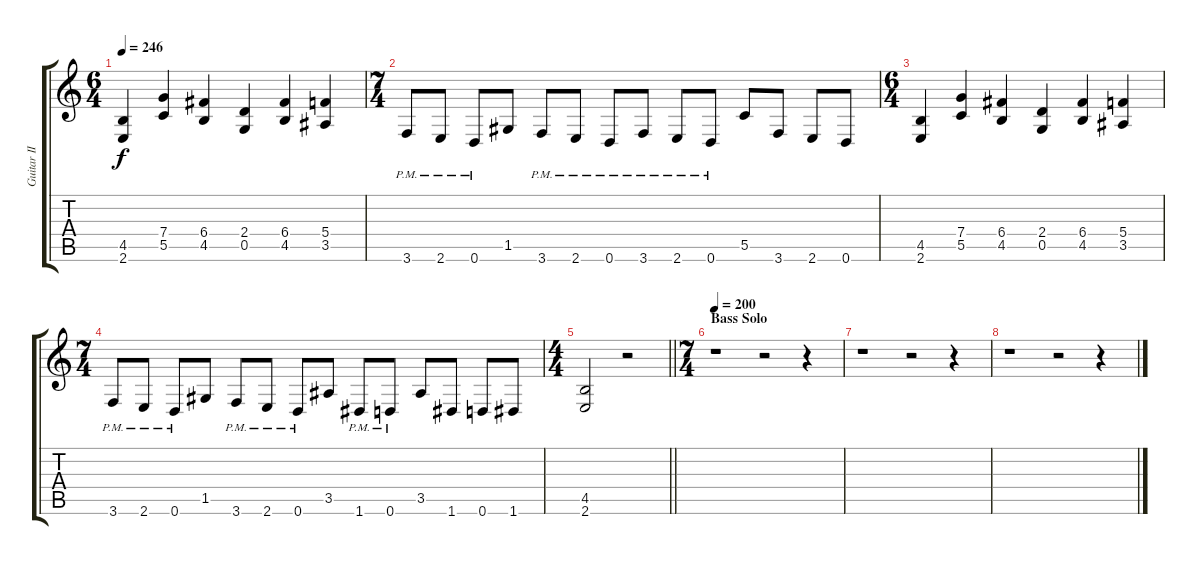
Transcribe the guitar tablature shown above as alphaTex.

\track ("Guitar II" "Guitar II") {instrument distortionguitar}
\staff {score tabs}
\tuning (D4 A3 F3 C3 G2 D2) {hide}
\ts (6 4)
\tempo 246
\clef g2
\ks c
(4.5 2.6).4{dy f} (7.4 5.5).4 (6.4 4.5).4 (2.4 0.5).4 (6.4 4.5).4 (5.4 3.5).4 |
\ts (7 4)
3.6{pm}.8 2.6{pm}.8 0.6{pm}.8 1.5.8 3.6{pm}.8 2.6{pm}.8 0.6{pm}.8 3.6{pm}.8 2.6{pm}.8 0.6{pm}.8 5.5.8 3.6.8 2.6.8 0.6.8 |
\ts (6 4)
(4.5 2.6).4 (7.4 5.5).4 (6.4 4.5).4 (2.4 0.5).4 (6.4 4.5).4 (5.4 3.5).4 |
\ts (7 4)
3.6{pm}.8 2.6{pm}.8 0.6{pm}.8 1.5.8 3.6{pm}.8 2.6{pm}.8 0.6{pm}.8 3.5.8 1.6{pm}.8 0.6{pm}.8 3.5.8 1.6.8 0.6.8 1.6.8 |
\ts (4 4)
\barLineRight lightlight
(4.5 2.6).2 r.2 |
\ts (7 4)
\section ("" "Bass Solo")
\tempo 200
r.1 r.2 r.4 |
r.1 r.2 r.4 |
r.1 r.2 r.4
